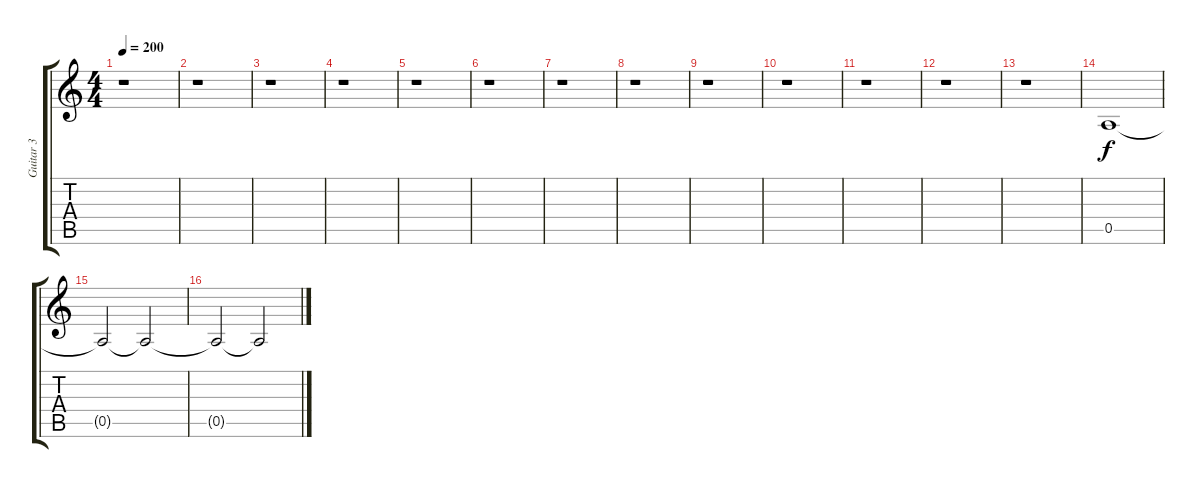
\track ("Guitar 3" "Guitar 3") {instrument distortionguitar}
\staff {score tabs}
\tuning (E4 B3 G3 D3 A2 E2) {hide}
\ts (4 4)
\tempo 200
\clef g2
\ks c
r.1{dy f} |
r.1 |
r.1 |
r.1 |
r.1 |
r.1 |
r.1 |
r.1 |
r.1 |
r.1 |
r.1 |
r.1 |
r.1 |
0.5.1 |
0.5{t}.2 0.5{t}.2 |
0.5{t}.2 0.5{t}.2
